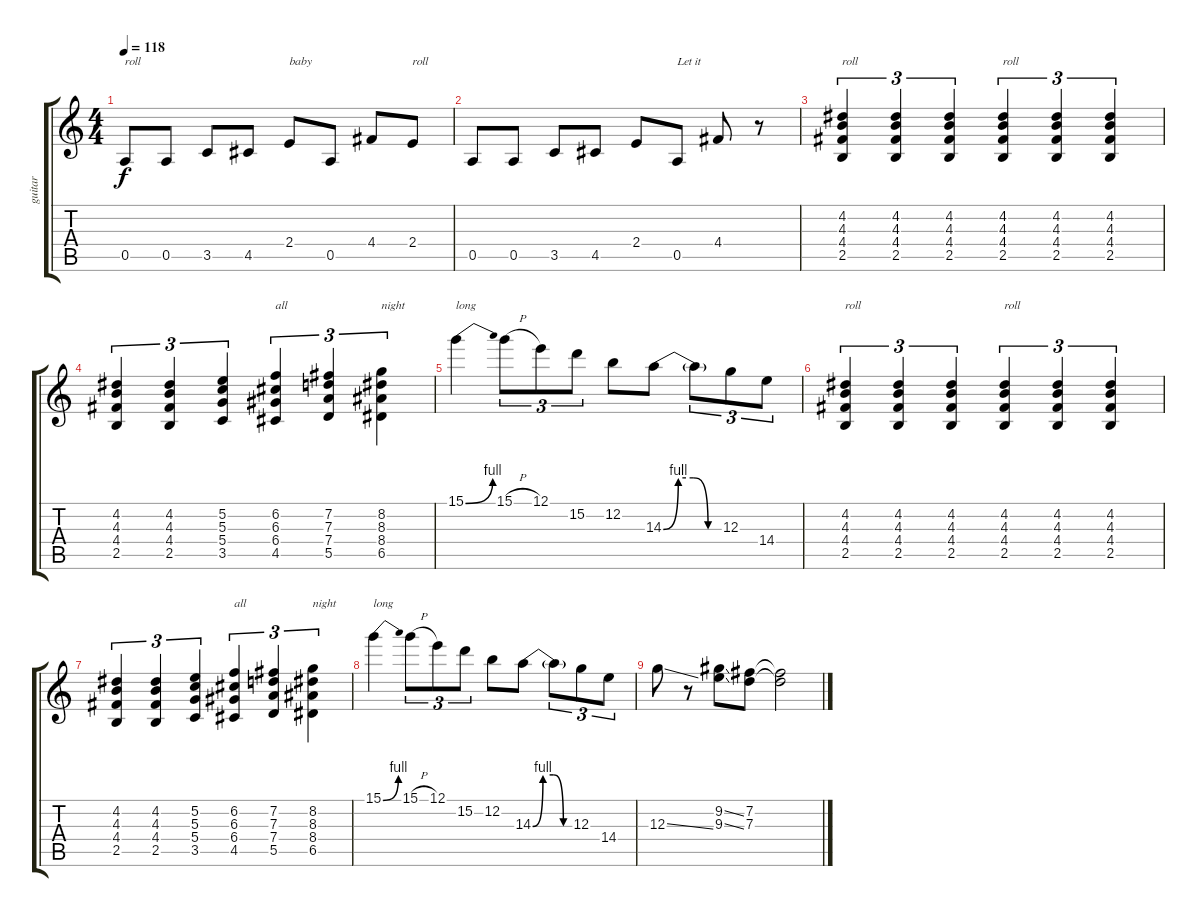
\track ("guitar" "guitar") {instrument distortionguitar}
\staff {score tabs}
\tuning (E4 B3 G3 D3 A2 E2) {hide}
\ts (4 4)
\tempo 118
\clef g2
\ks c
0.5.8{txt "roll" dy f} 0.5.8 3.5.8 4.5.8 2.4.8{txt "baby"} 0.5.8 4.4.8 2.4.8{txt "roll"} |
0.5.8 0.5.8 3.5.8 4.5.8 2.4.8 0.5.8{txt "Let it "} 4.4.8 r.8 |
(4.2 4.3 4.4 2.5).4{tu (3 2) txt "roll"} (4.2 4.3 4.4 2.5).4{tu (3 2)} (4.2 4.3 4.4 2.5).4{tu (3 2)} (4.2 4.3 4.4 2.5).4{tu (3 2) txt "roll"} (4.2 4.3 4.4 2.5).4{tu (3 2)} (4.2 4.3 4.4 2.5).4{tu (3 2)} |
(4.2 4.3 4.4 2.5).4{tu (3 2)} (4.2 4.3 4.4 2.5).4{tu (3 2)} (5.2 5.3 5.4 3.5).4{tu (3 2)} (6.2 6.3 6.4 4.5).4{tu (3 2) txt "all"} (7.2 7.3 7.4 5.5).4{tu (3 2)} (8.2 8.3 8.4 6.5).4{tu (3 2) txt "night"} |
15.1{be (bend 0 0 60 4)}.4{txt "long"} 15.1{h}.8{tu (3 2)} 12.1.8{tu (3 2)} 15.2.8{tu (3 2)} 12.2.8 14.3{be (custom 0 0 15 4 30 4 45 0 60 0)}.8 14.3{t}.8{tu (3 2)} 12.3.8{tu (3 2)} 14.4.8{tu (3 2)} |
(4.2 4.3 4.4 2.5).4{tu (3 2) txt "roll"} (4.2 4.3 4.4 2.5).4{tu (3 2)} (4.2 4.3 4.4 2.5).4{tu (3 2)} (4.2 4.3 4.4 2.5).4{tu (3 2) txt "roll"} (4.2 4.3 4.4 2.5).4{tu (3 2)} (4.2 4.3 4.4 2.5).4{tu (3 2)} |
(4.2 4.3 4.4 2.5).4{tu (3 2)} (4.2 4.3 4.4 2.5).4{tu (3 2)} (5.2 5.3 5.4 3.5).4{tu (3 2)} (6.2 6.3 6.4 4.5).4{tu (3 2) txt "all"} (7.2 7.3 7.4 5.5).4{tu (3 2)} (8.2 8.3 8.4 6.5).4{tu (3 2) txt "night"} |
15.1{be (bend 0 0 60 4)}.4{txt "long"} 15.1{h}.8{tu (3 2)} 12.1.8{tu (3 2)} 15.2.8{tu (3 2)} 12.2.8 14.3{be (custom 0 0 15 4 30 4 45 0 60 0)}.8 14.3{t}.8{tu (3 2)} 12.3.8{tu (3 2)} 14.4.8{tu (3 2)} |
12.3{ss}.8 r.8 (9.2{ss} 9.3{ss}).8 (7.2 7.3).8 (7.2{t} 7.3{t}).2
